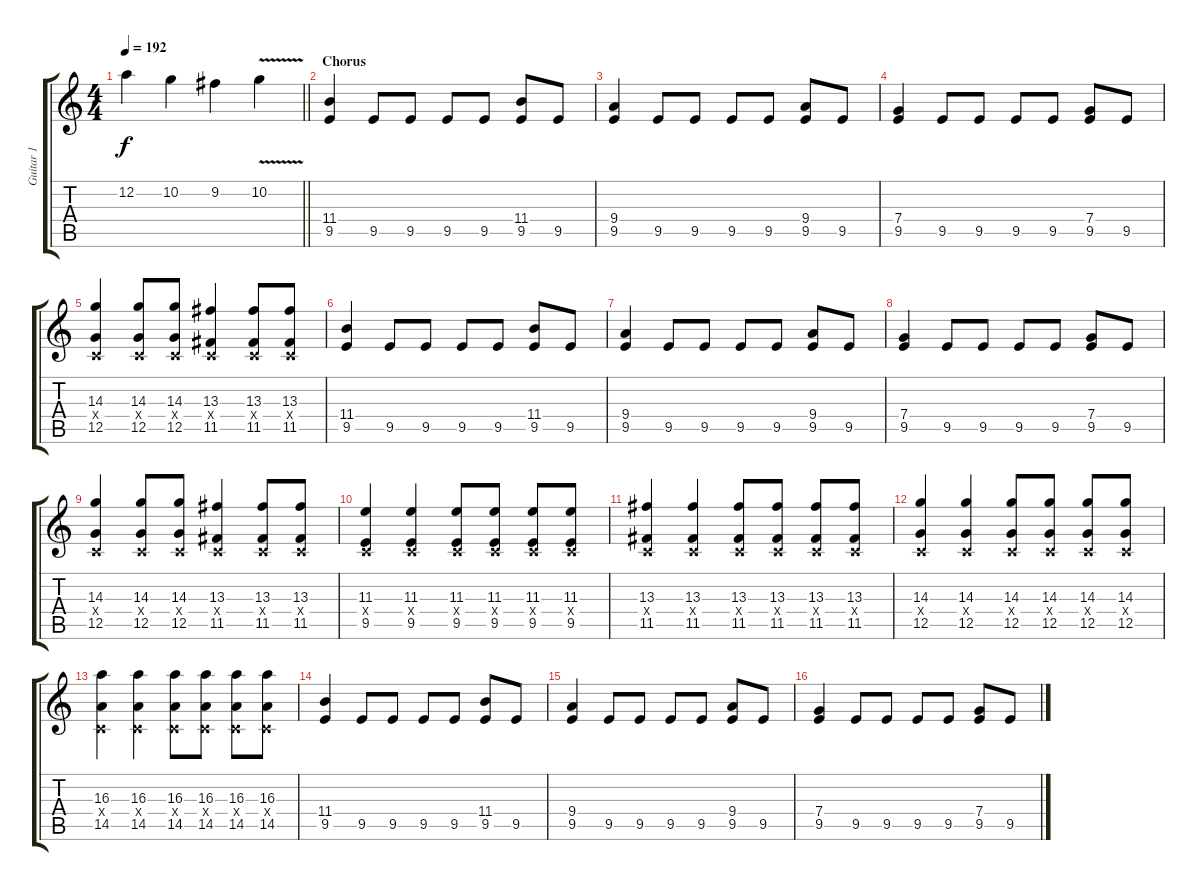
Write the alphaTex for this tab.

\track ("Guitar 1" "Guitar 1") {instrument distortionguitar}
\staff {score tabs}
\tuning (D4 A3 F3 C3 G2 C2) {hide}
\ts (4 4)
\tempo 192
\clef g2
\barLineRight lightlight
\ks c
12.2.4{dy f} 10.2.4 9.2.4 10.2{v}.4 |
\section ("" "Chorus")
(11.4 9.5).4 9.5.8 9.5.8 9.5.8 9.5.8 (11.4 9.5).8 9.5.8 |
(9.4 9.5).4 9.5.8 9.5.8 9.5.8 9.5.8 (9.4 9.5).8 9.5.8 |
(7.4 9.5).4 9.5.8 9.5.8 9.5.8 9.5.8 (7.4 9.5).8 9.5.8 |
(14.3 0.4{x} 12.5).4 (14.3 0.4{x} 12.5).8 (14.3 0.4{x} 12.5).8 (13.3 0.4{x} 11.5).4 (13.3 0.4{x} 11.5).8 (13.3 0.4{x} 11.5).8 |
(11.4 9.5).4 9.5.8 9.5.8 9.5.8 9.5.8 (11.4 9.5).8 9.5.8 |
(9.4 9.5).4 9.5.8 9.5.8 9.5.8 9.5.8 (9.4 9.5).8 9.5.8 |
(7.4 9.5).4 9.5.8 9.5.8 9.5.8 9.5.8 (7.4 9.5).8 9.5.8 |
(14.3 0.4{x} 12.5).4 (14.3 0.4{x} 12.5).8 (14.3 0.4{x} 12.5).8 (13.3 0.4{x} 11.5).4 (13.3 0.4{x} 11.5).8 (13.3 0.4{x} 11.5).8 |
(11.3 0.4{x} 9.5).4 (11.3 0.4{x} 9.5).4 (11.3 0.4{x} 9.5).8 (11.3 0.4{x} 9.5).8 (11.3 0.4{x} 9.5).8 (11.3 0.4{x} 9.5).8 |
(13.3 0.4{x} 11.5).4 (13.3 0.4{x} 11.5).4 (13.3 0.4{x} 11.5).8 (13.3 0.4{x} 11.5).8 (13.3 0.4{x} 11.5).8 (13.3 0.4{x} 11.5).8 |
(14.3 0.4{x} 12.5).4 (14.3 0.4{x} 12.5).4 (14.3 0.4{x} 12.5).8 (14.3 0.4{x} 12.5).8 (14.3 0.4{x} 12.5).8 (14.3 0.4{x} 12.5).8 |
(16.3 0.4{x} 14.5).4 (16.3 0.4{x} 14.5).4 (16.3 0.4{x} 14.5).8 (16.3 0.4{x} 14.5).8 (16.3 0.4{x} 14.5).8 (16.3 0.4{x} 14.5).8 |
(11.4 9.5).4 9.5.8 9.5.8 9.5.8 9.5.8 (11.4 9.5).8 9.5.8 |
(9.4 9.5).4 9.5.8 9.5.8 9.5.8 9.5.8 (9.4 9.5).8 9.5.8 |
(7.4 9.5).4 9.5.8 9.5.8 9.5.8 9.5.8 (7.4 9.5).8 9.5.8
